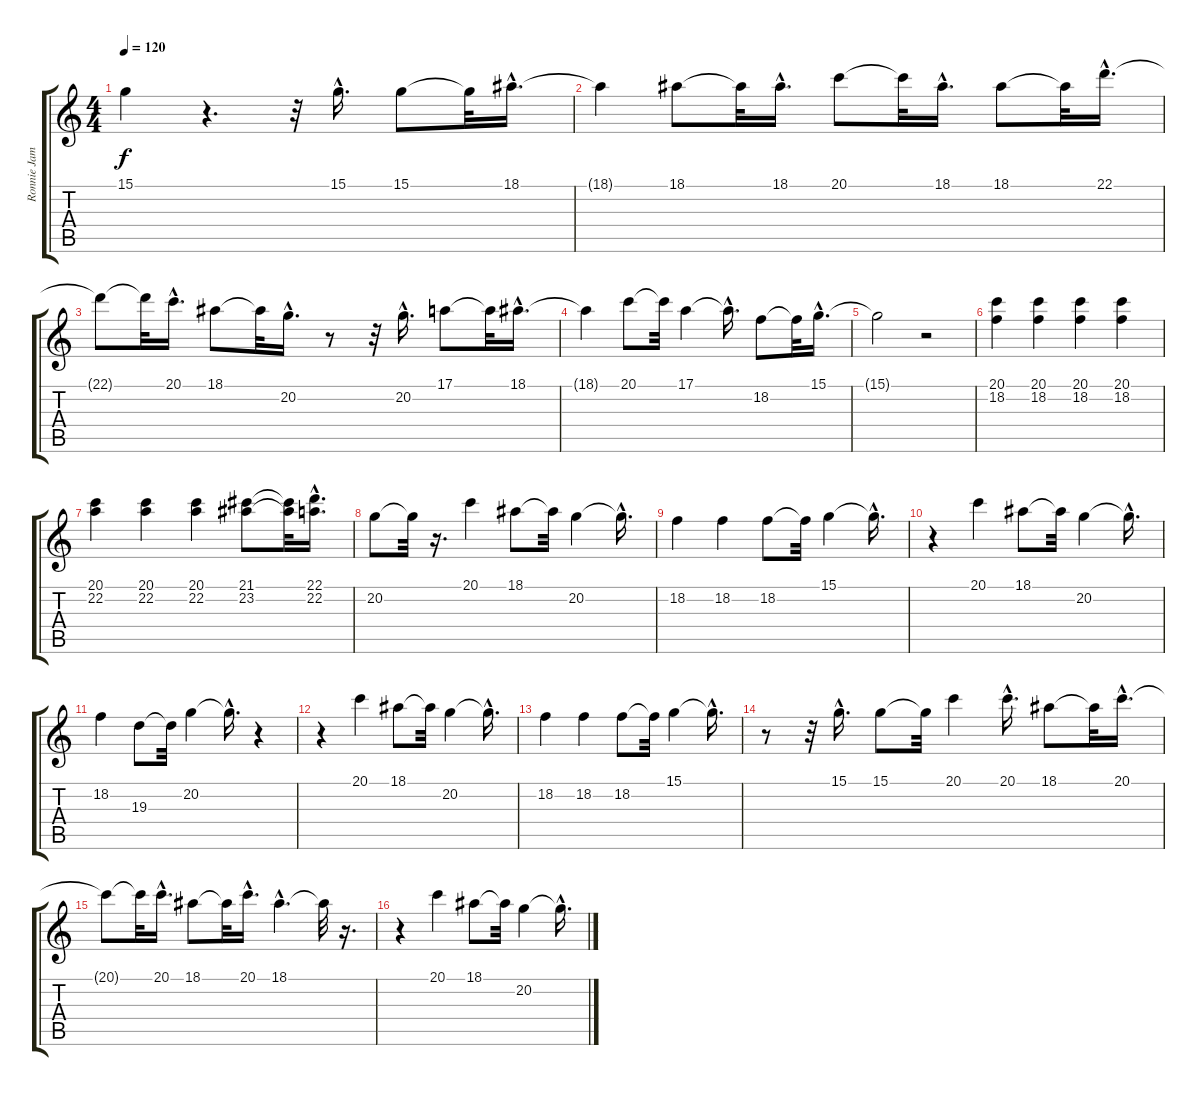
\track ("Ronnie James Dio" "Ronnie Jam") {instrument choiraahs}
\staff {score tabs}
\tuning (E4 B3 G3 D3 A2 E2) {hide}
\ts (4 4)
\tempo 120
\clef g2
\ks c
15.1{t}.4{dy f} r.4{d} r.32 15.1{hac}.16{d} 15.1.8 15.1{t}.32 18.1{hac}.16{d} |
18.1{t}.4 18.1.8 18.1{t}.32 18.1{hac}.16{d} 20.1.8 20.1{t}.32 18.1{hac}.16{d} 18.1.8 18.1{t}.32 22.1{hac}.16{d} |
22.1{t}.8 22.1{t}.32 20.1{hac}.16{d} 18.1.8 18.1{t}.32 20.2{hac}.16{d} r.8 r.32 20.2{hac}.16{d} 17.1.8 17.1{t}.32 18.1{hac}.16{d} |
18.1{t}.4 20.1.8 20.1{t}.32 17.1.4 17.1{hac t}.16{d} 18.2.8 18.2{t}.32 15.1{hac}.16{d} |
15.1{t}.2 r.2 |
(20.1 18.2).4 (20.1 18.2).4 (20.1 18.2).4 (20.1 18.2).4 |
(20.1 22.2).4 (20.1 22.2).4 (20.1 22.2).4 (21.1 23.2).8 (21.1{t} 23.2{t}).32 (22.1 22.2{hac}).16{d} |
20.2.8 20.2{t}.32 r.16{d} 20.1.4 18.1.8 18.1{t}.32 20.2.4 20.2{hac t}.16{d} |
18.2.4 18.2.4 18.2.8 18.2{t}.32 15.1.4 15.1{hac t}.16{d} |
r.4 20.1.4 18.1.8 18.1{t}.32 20.2.4 20.2{hac t}.16{d} |
18.2.4 19.3.8 19.3{t}.32 20.2.4 20.2{hac t}.16{d} r.4 |
r.4 20.1.4 18.1.8 18.1{t}.32 20.2.4 20.2{hac t}.16{d} |
18.2.4 18.2.4 18.2.8 18.2{t}.32 15.1.4 15.1{hac t}.16{d} |
r.8 r.32 15.1{hac}.16{d} 15.1.8 15.1{t}.32 20.1.4 20.1{hac}.16{d} 18.1.8 18.1{t}.32 20.1{hac}.16{d} |
20.1{t}.8 20.1{t}.32 20.1{hac}.16{d} 18.1.8 18.1{t}.32 20.1{hac}.16{d} 18.1{hac}.4{d} 18.1{t}.32 r.16{d} |
r.4 20.1.4 18.1.8 18.1{t}.32 20.2.4 20.2{hac t}.16{d}
